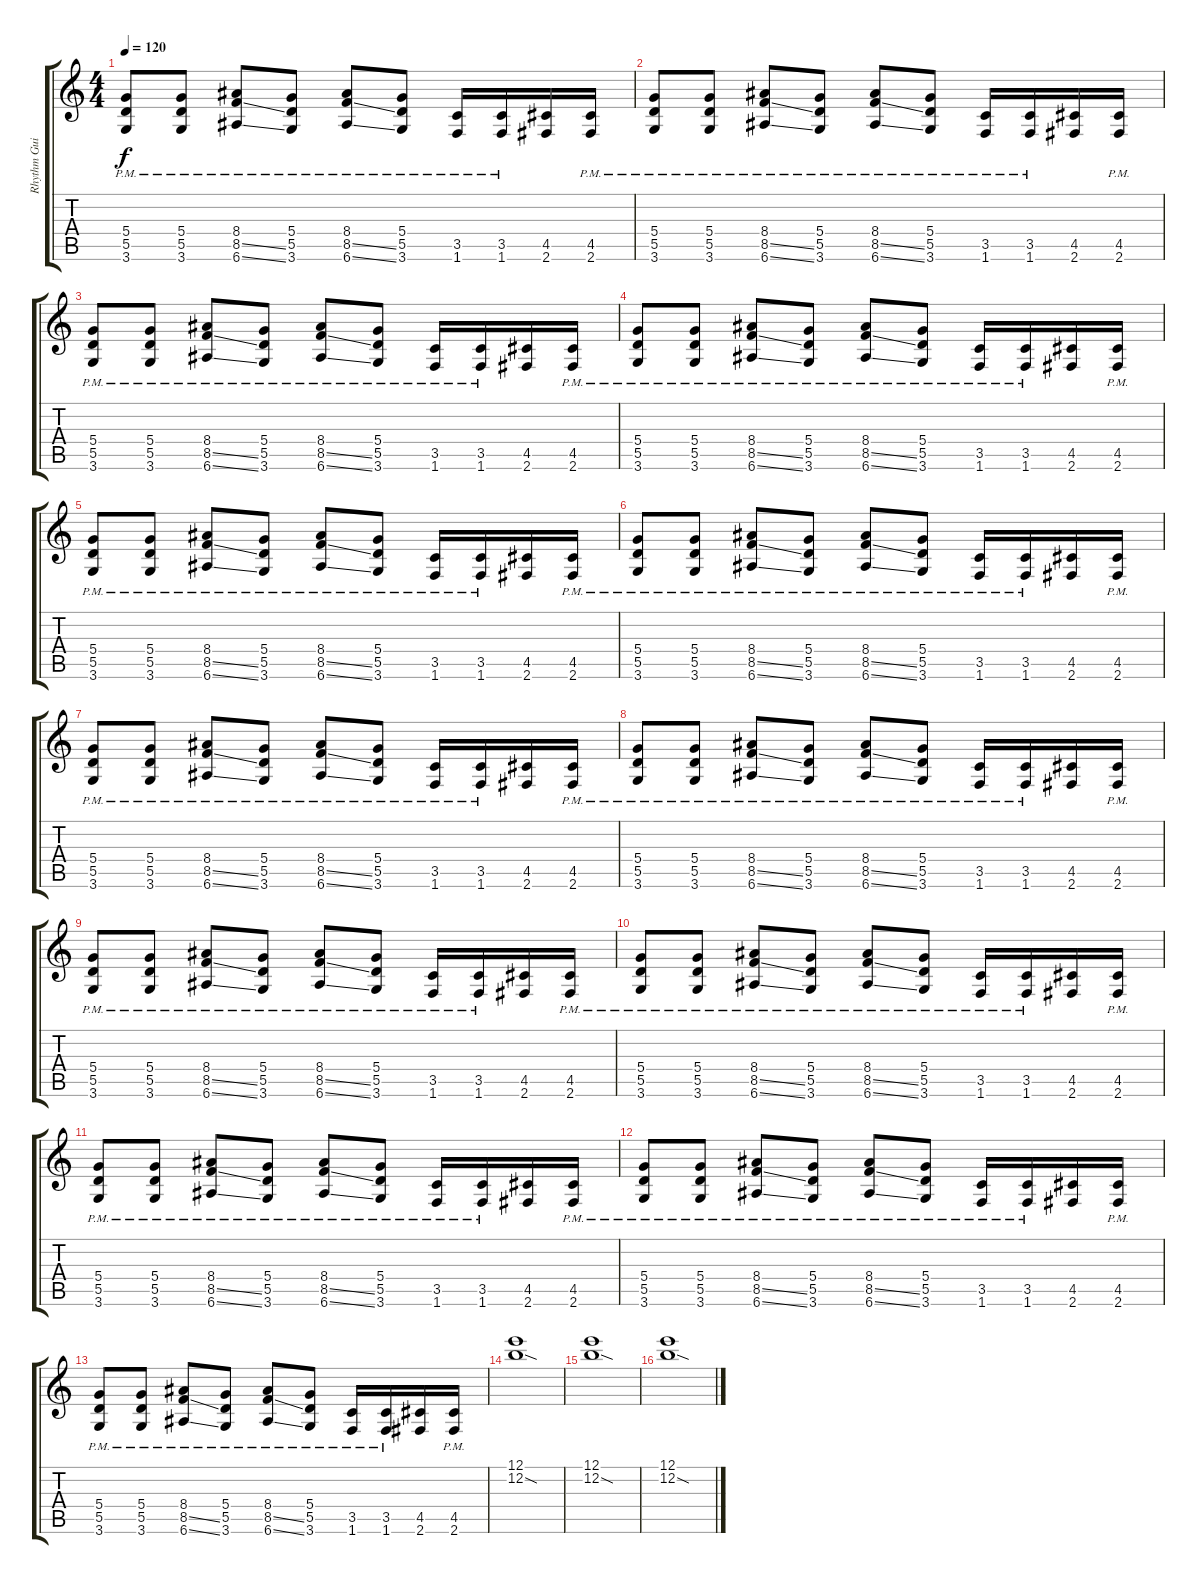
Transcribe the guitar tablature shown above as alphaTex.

\track ("Rhythm Guitar" "Rhythm Gui") {instrument overdrivenguitar}
\staff {score tabs}
\tuning (E4 B3 G3 D3 A2 E2) {hide}
\ts (4 4)
\tempo 120
\clef g2
\ks c
(5.4{pm} 5.5 3.6).8{dy f} (5.4{pm} 5.5 3.6).8 (8.4{pm} 8.5{ss} 6.6{ss}).8 (5.4{pm} 5.5 3.6).8 (8.4{pm} 8.5{ss} 6.6{ss}).8 (5.4{pm} 5.5 3.6).8 (3.5{pm} 1.6).16 (3.5{pm} 1.6).16 (4.5 2.6).16 (4.5 2.6{pm}).16 |
(5.4{pm} 5.5 3.6).8 (5.4{pm} 5.5 3.6).8 (8.4{pm} 8.5{ss} 6.6{ss}).8 (5.4{pm} 5.5 3.6).8 (8.4{pm} 8.5{ss} 6.6{ss}).8 (5.4{pm} 5.5 3.6).8 (3.5{pm} 1.6).16 (3.5{pm} 1.6).16 (4.5 2.6).16 (4.5 2.6{pm}).16 |
(5.4{pm} 5.5 3.6).8 (5.4{pm} 5.5 3.6).8 (8.4{pm} 8.5{ss} 6.6{ss}).8 (5.4{pm} 5.5 3.6).8 (8.4{pm} 8.5{ss} 6.6{ss}).8 (5.4{pm} 5.5 3.6).8 (3.5{pm} 1.6).16 (3.5{pm} 1.6).16 (4.5 2.6).16 (4.5 2.6{pm}).16 |
(5.4{pm} 5.5 3.6).8 (5.4{pm} 5.5 3.6).8 (8.4{pm} 8.5{ss} 6.6{ss}).8 (5.4{pm} 5.5 3.6).8 (8.4{pm} 8.5{ss} 6.6{ss}).8 (5.4{pm} 5.5 3.6).8 (3.5{pm} 1.6).16 (3.5{pm} 1.6).16 (4.5 2.6).16 (4.5 2.6{pm}).16 |
(5.4{pm} 5.5 3.6).8 (5.4{pm} 5.5 3.6).8 (8.4{pm} 8.5{ss} 6.6{ss}).8 (5.4{pm} 5.5 3.6).8 (8.4{pm} 8.5{ss} 6.6{ss}).8 (5.4{pm} 5.5 3.6).8 (3.5{pm} 1.6).16 (3.5{pm} 1.6).16 (4.5 2.6).16 (4.5 2.6{pm}).16 |
(5.4{pm} 5.5 3.6).8 (5.4{pm} 5.5 3.6).8 (8.4{pm} 8.5{ss} 6.6{ss}).8 (5.4{pm} 5.5 3.6).8 (8.4{pm} 8.5{ss} 6.6{ss}).8 (5.4{pm} 5.5 3.6).8 (3.5{pm} 1.6).16 (3.5{pm} 1.6).16 (4.5 2.6).16 (4.5 2.6{pm}).16 |
(5.4{pm} 5.5 3.6).8 (5.4{pm} 5.5 3.6).8 (8.4{pm} 8.5{ss} 6.6{ss}).8 (5.4{pm} 5.5 3.6).8 (8.4{pm} 8.5{ss} 6.6{ss}).8 (5.4{pm} 5.5 3.6).8 (3.5{pm} 1.6).16 (3.5{pm} 1.6).16 (4.5 2.6).16 (4.5 2.6{pm}).16 |
(5.4{pm} 5.5 3.6).8 (5.4{pm} 5.5 3.6).8 (8.4{pm} 8.5{ss} 6.6{ss}).8 (5.4{pm} 5.5 3.6).8 (8.4{pm} 8.5{ss} 6.6{ss}).8 (5.4{pm} 5.5 3.6).8 (3.5{pm} 1.6).16 (3.5{pm} 1.6).16 (4.5 2.6).16 (4.5 2.6{pm}).16 |
(5.4{pm} 5.5 3.6).8 (5.4{pm} 5.5 3.6).8 (8.4{pm} 8.5{ss} 6.6{ss}).8 (5.4{pm} 5.5 3.6).8 (8.4{pm} 8.5{ss} 6.6{ss}).8 (5.4{pm} 5.5 3.6).8 (3.5{pm} 1.6).16 (3.5{pm} 1.6).16 (4.5 2.6).16 (4.5 2.6{pm}).16 |
(5.4{pm} 5.5 3.6).8 (5.4{pm} 5.5 3.6).8 (8.4{pm} 8.5{ss} 6.6{ss}).8 (5.4{pm} 5.5 3.6).8 (8.4{pm} 8.5{ss} 6.6{ss}).8 (5.4{pm} 5.5 3.6).8 (3.5{pm} 1.6).16 (3.5{pm} 1.6).16 (4.5 2.6).16 (4.5 2.6{pm}).16 |
(5.4{pm} 5.5 3.6).8 (5.4{pm} 5.5 3.6).8 (8.4{pm} 8.5{ss} 6.6{ss}).8 (5.4{pm} 5.5 3.6).8 (8.4{pm} 8.5{ss} 6.6{ss}).8 (5.4{pm} 5.5 3.6).8 (3.5{pm} 1.6).16 (3.5{pm} 1.6).16 (4.5 2.6).16 (4.5 2.6{pm}).16 |
(5.4{pm} 5.5 3.6).8 (5.4{pm} 5.5 3.6).8 (8.4{pm} 8.5{ss} 6.6{ss}).8 (5.4{pm} 5.5 3.6).8 (8.4{pm} 8.5{ss} 6.6{ss}).8 (5.4{pm} 5.5 3.6).8 (3.5{pm} 1.6).16 (3.5{pm} 1.6).16 (4.5 2.6).16 (4.5 2.6{pm}).16 |
(5.4{pm} 5.5 3.6).8 (5.4{pm} 5.5 3.6).8 (8.4{pm} 8.5{ss} 6.6{ss}).8 (5.4{pm} 5.5 3.6).8 (8.4{pm} 8.5{ss} 6.6{ss}).8 (5.4{pm} 5.5 3.6).8 (3.5{pm} 1.6).16 (3.5{pm} 1.6).16 (4.5 2.6).16 (4.5 2.6{pm}).16 |
(12.1 12.2{sod}).1 |
(12.1 12.2{sod}).1 |
(12.1 12.2{sod}).1
